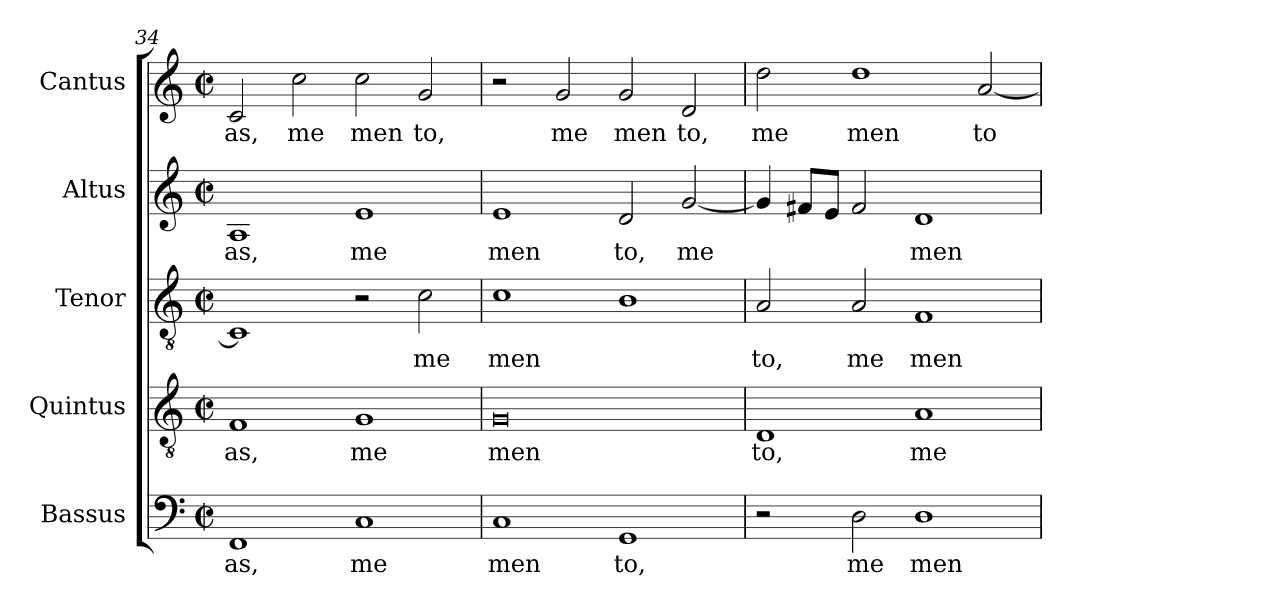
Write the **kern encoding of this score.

**kern	**text	**kern	**text	**kern	**text	**kern	**text	**kern	**text
*part5	*part5	*part4	*part4	*part3	*part3	*part2	*part2	*part1	*part1
*staff5	*staff5	*staff4	*staff4	*staff3	*staff3	*staff2	*staff2	*staff1	*staff1
*I"Bassus	*	*I"Quintus	*	*I"Tenor	*	*I"Altus	*	*I"Cantus	*
*clefF4	*	*clefGv2	*	*clefGv2	*	*clefG2	*	*clefG2	*
*M2/2	*	*M2/2	*	*M2/2	*	*M2/2	*	*M2/2	*
*met(c|)	*	*met(c|)	*	*met(c|)	*	*met(c|)	*	*met(c|)	*
=34	=34	=34	=34	=34	=34	=34	=34	=34	=34
!	!LO:LY:b:cj	!	!LO:LY:b:cj	!	!	!	!LO:LY:b:cj	!	!LO:LY:b:cj
1FF	as,	1F	as,	1C]	.	1A	as,	2c/	as,
!	!	!	!	!	!	!	!	!	!LO:LY:b:cj
.	.	.	.	.	.	.	.	2cc\	me
!	!LO:LY:b:cj	!	!LO:LY:b:cj	!	!	!	!LO:LY:b:cj	!	!LO:LY:b:cj
1C	me	1G	me	2r	.	1e	me	2cc\	men
!	!	!	!	!	!LO:LY:b:cj	!	!	!	!LO:LY:b:cj
.	.	.	.	2c\	me	.	.	2g/	to,
=35	=35	=35	=35	=35	=35	=35	=35	=35	=35
!	!LO:LY:b:cj	!	!LO:LY:b:cj	!	!LO:LY:b	!	!LO:LY:b:cj	!	!
1C	men	0G	men	1c	men	1e	men	2r	.
!	!	!	!	!	!	!	!	!	!LO:LY:b:cj
.	.	.	.	.	.	.	.	2g/	me
!	!LO:LY:b:cj	!	!	!	!	!	!LO:LY:b:cj	!	!LO:LY:b:cj
1GG	to,	.	.	1B	.	2d/	to,	2g/	men
!	!	!	!	!	!	!	!LO:LY:b	!	!LO:LY:b:cj
.	.	.	.	.	.	[<2g/	me	2d/	to,
=36	=36	=36	=36	=36	=36	=36	=36	=36	=36
!	!	!	!LO:LY:b:cj	!	!LO:LY:b:cj	!	!	!	!LO:LY:b:cj
2r	.	1D	to,	2A/	to,	4g/]	.	2dd\	me
.	.	.	.	.	.	8f#/L	.	.	.
.	.	.	.	.	.	8e/J	.	.	.
!	!LO:LY:b:cj	!	!	!	!LO:LY:b:cj	!	!	!	!LO:LY:b:cj
2D\	me	.	.	2A/	me	2f#/	.	1dd	men
!	!LO:LY:b:cj	!	!LO:LY:b:cj	!	!LO:LY:b:cj	!	!LO:LY:b:cj	!	!
1D	men	1A	me	1F	men	1d	men	.	.
!	!	!	!	!	!	!	!	!	!LO:LY:b:cj
.	.	.	.	.	.	.	.	[<2a/	to
=	=	=	=	=	=	=	=	=	=
*-	*-	*-	*-	*-	*-	*-	*-	*-	*-
